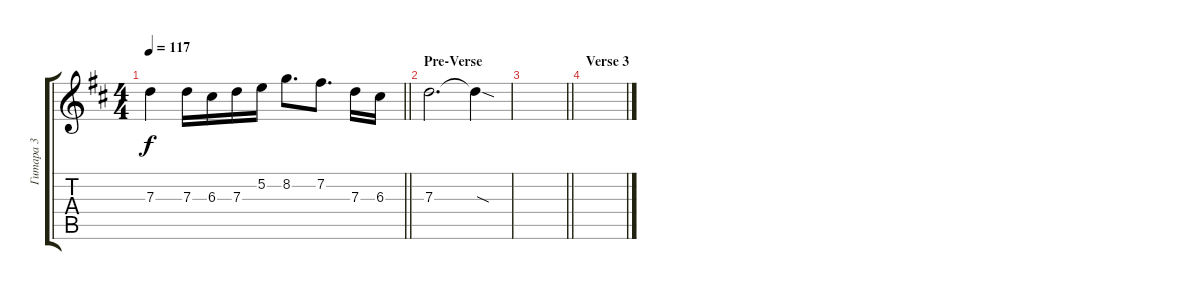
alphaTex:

\track ("Гитара 3" "Гитара 3") {instrument distortionguitar}
\staff {score tabs}
\tuning (E4 B3 G3 D3 A2 E2) {hide}
\ts (4 4)
\tempo 117
\clef g2
\barLineRight lightlight
\ks bminor
7.3.4{dy f} 7.3.16 6.3.16 7.3.16 5.2.16 8.2.8{d} 7.2.8{d} 7.3.16 6.3.16 |
\section ("" "Pre-Verse")
7.3.2{d} 7.3{sod t}.4 |
\barLineRight lightlight
|
\section ("" "Verse 3")
\ks d
